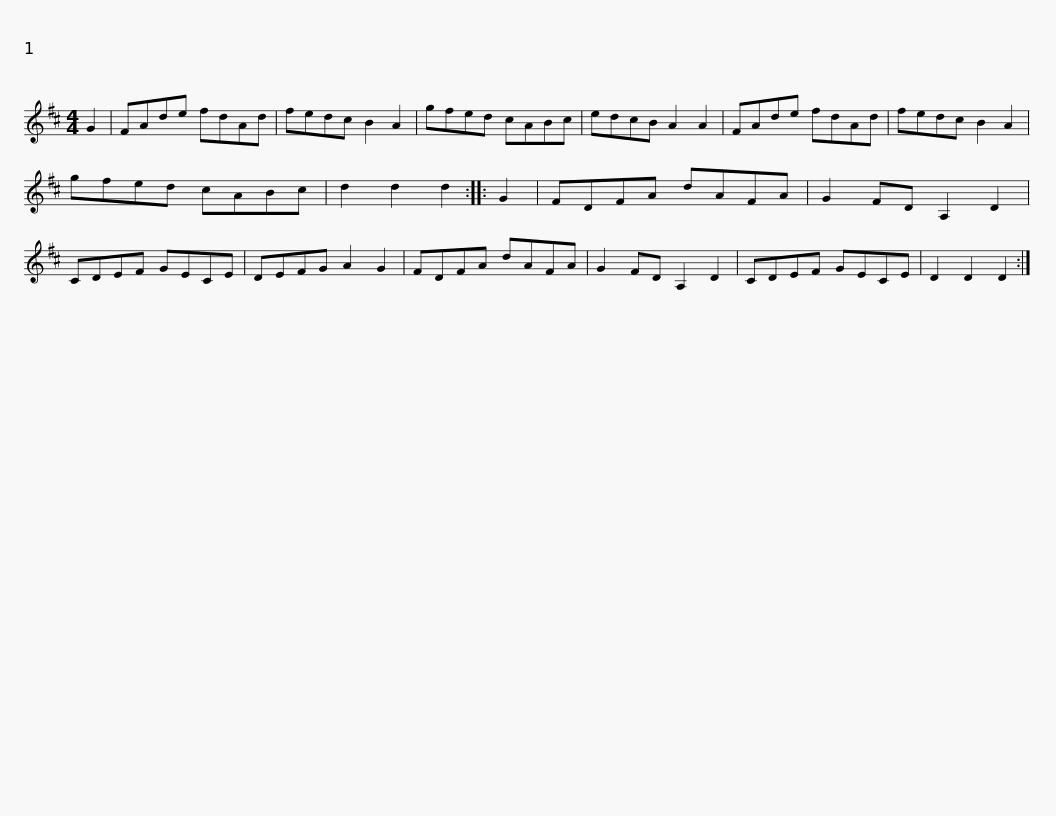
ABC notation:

X:1
L:1/8
M:4/4
I:linebreak $
K:D
V:1 treble
V:1
 G2 | FAde fdAd | fedc B2 A2 | gfed cABc | edcB A2 A2 | %5
 FAde fdAd | fedc B2 A2 |$ gfed cABc | d2 d2 d2 :: G2 | %10
 FDFA dAFA | G2 FD A,2 D2 | CDEF GECE | DEFG A2 G2 |$ FDFA dAFA | %15
 G2 FD A,2 D2 | CDEF GECE | D2 D2 D2 :| %18
